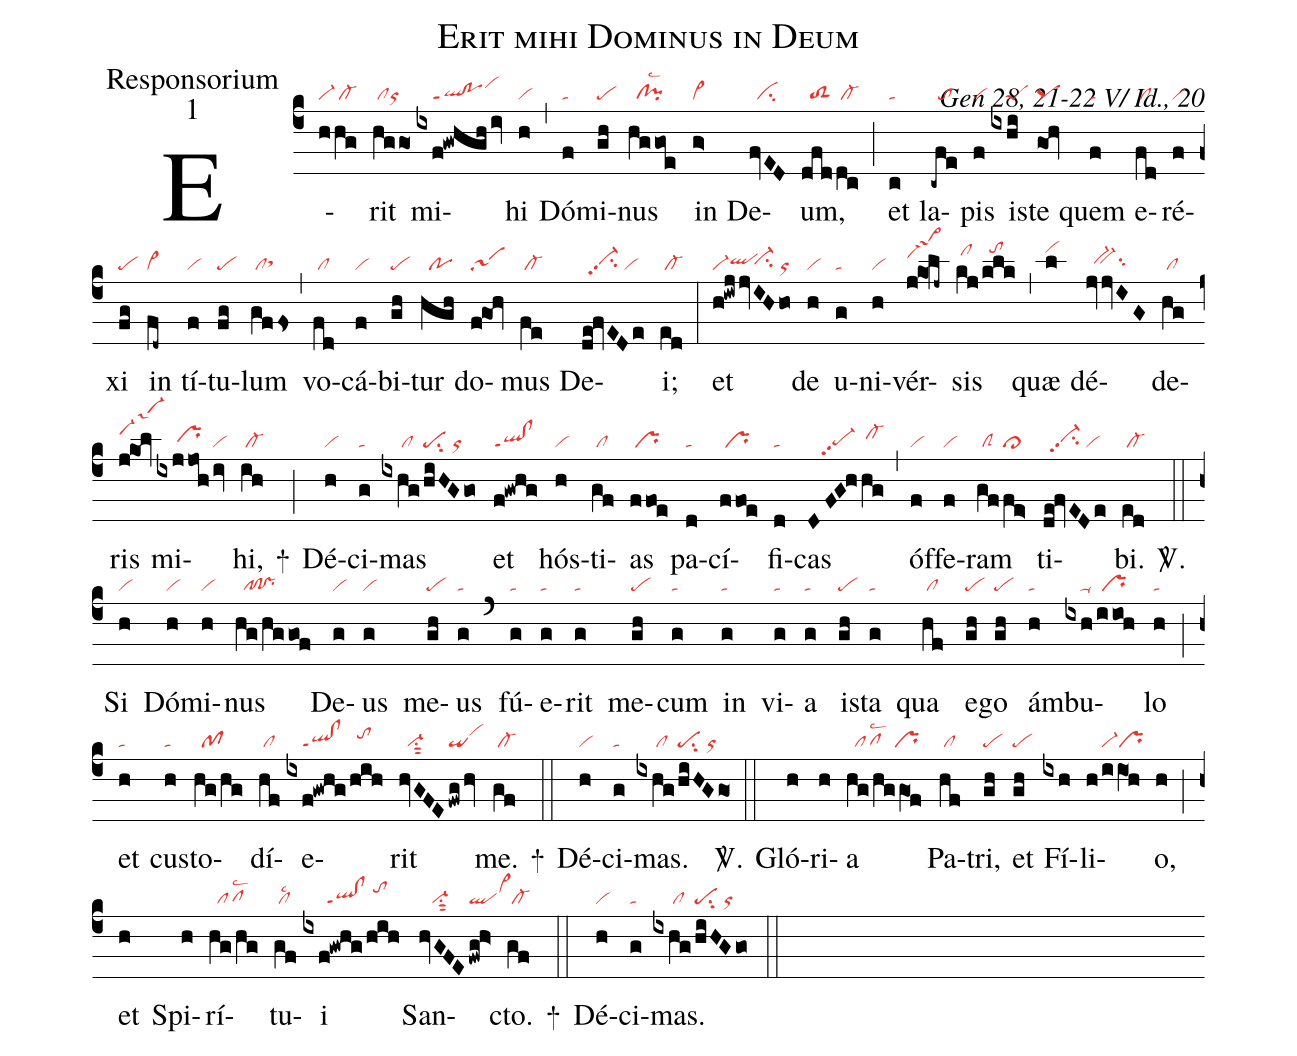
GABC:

name:Erit mihi Dominus in Deum;
office-part:Responsorium;
mode:1;
commentary:Gen 28, 21-22 V/ Id., 20;
nabc-lines:1;
%%
(c4)
E(h|vi-|hg|/cl-)rit(hggo|/clor) mi(ixf!gwhgh/iv|////ql!poppt1vihj)hi(h|vi) (,)
Dó(f|ta)mi(gh|pe)nus(hggoe|//cl!pilsc2) in(g>|vi>) De(fvED|//ci)um,(dfd|//toS2|dc|/cl-) (;)
et(c|ta) la(-cfe|//to)pis(f|vi) is(ixhi|////peS)te(gOh|pq) quem(f|ta) e(fd|/cl)ré(f|vi)xi(fg|pe) in(fd~|cl~) tí(f|vi)tu(fg|pe)lum(gffs|/clsthh) (,)
vo(fd|/cl)cá(f|vi)bi(gh|pe)tur(hgh|//po) do(fgOh|sa1)mus(fe|/cl-) De(de!fvEDe|//vi-hhpp2su2/vi)i;(ed|/cl-) (:)
et(h!iwj|vi-qlhh|jvIHho|////vi-hhsu2/or) de(h|vi) u(g|ta)ni(h|vi)vér(j!ko!lj~|sa->1hj)sis(kj|/clhk|/klk|//tohl) (,)
quæ(l|vihl) dé(jvjvIG|//bv-hhsu2)de(hg|/cl)ris(jkOl|saM3hj) mi(ixjjoh|/////prhh|/iv|vi)hi,(ih|/cl-) +(;)
Dé(h|vi)ci(g|ta)mas(ixhg|/////cl|/hiHGgo|pesu2/or) et(f!gwhg|ql!clppt1) hós(h|vi)ti(gf|/cl)as(ffoe|/pr) pa(d|ta)cí(ffoe|/pr)fi(d|ta)cas(DFG!h|////pe-hgpp2|hg|/cl-hi) (,)
óf(f|vi)fe(f|vi)ram(gf|/clS|fe>|cl>) ti(de!fvEDe|//vi-hhpp2su2/vi)bi.(ed|/cl-) <sp>V/</sp>.(::)
Si(h|vi) Dó(h|vi)mi(h|vi)nus(hg/hggof|//pf!pr) De(g|vi)us(g|vi) me(gh|pe)us(g|ta) (`)
fú(g|ta)e(g|ta)rit(g|ta) me(gh|pe)cum(g|ta) in(g|ta) vi(g|ta)a(g|ta) is(gh|pe)ta(g|ta) qua(hf|/cl) e(gh|pe)go(gh|pe) ám(h|ta)bu(ixh|////ta-|/iioh|/pr)lo(h|ta) (;)
et(h|ta) cus(h|ta)to(hg/hg|//pf)dí(hf|/cl)e(ixf!gwhg|////ql!clppt1|/hih|//tohi)rit(hvGFE|//vi-su1sut2|/fwg/hv|qivihj) me.(gf|/cl-) +(::)
Dé(h|vi)ci(g|ta)mas.(ixhg|/////cl|/hiHGgo|pesu2/or) <sp>V/</sp>.(::)
Gló(h)ri(h)a(hg/hg/gO1f|//pflsc2/pr) Pa(hf|/cl)tri,(gh|pe) et(gh|pe) Fí(ixh)li(h/iiO1h|////vi-pr)o,(h) (;)
et(h) Spi(h)rí(hg/hg|//pflsc2)tu(gf|/cllsc2)i(ixf!gwhg/hih|//////ql!clppt1/tohj) San(hvGFE|///vi-su1sut2|fwg!h>|qlvi>hj)cto.(gf|/cl-) +(::)
Dé(h|vi)ci(g|ta)mas.(ixhg|/////cl|/hiHGgo|pesu2/or) (::)
